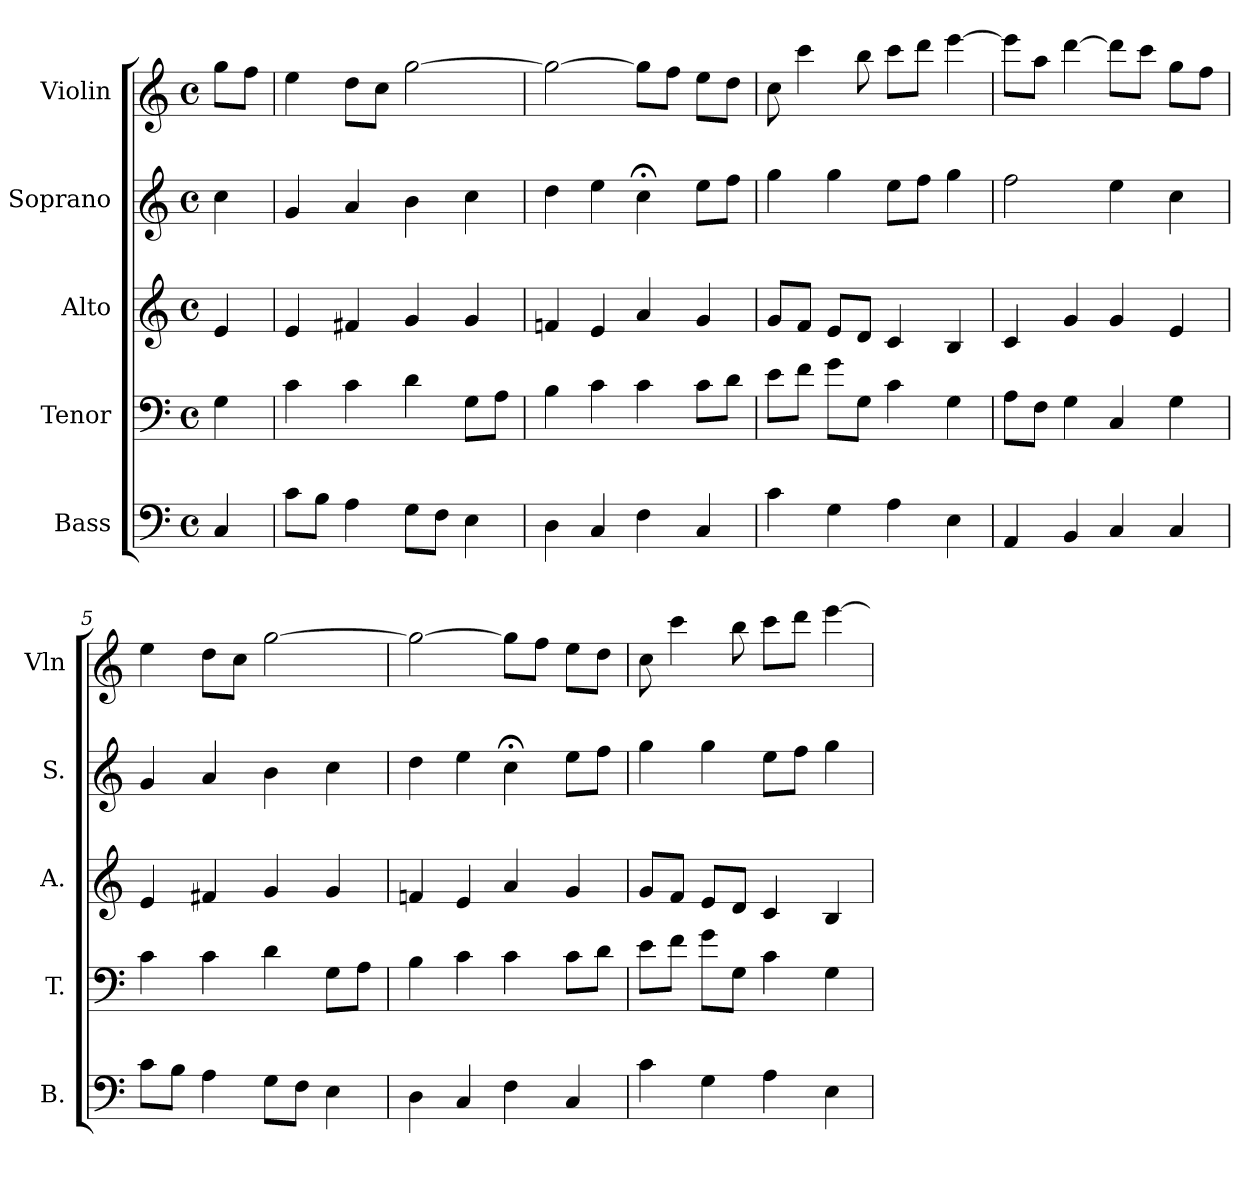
**kern	**kern	**kern	**kern	**kern
*part5	*part4	*part3	*part2	*part1
*staff5	*staff4	*staff3	*staff2	*staff1
*I"Bass	*I"Tenor	*I"Alto	*I"Soprano	*I"Violin
*I'B.	*I'T.	*I'A.	*I'S.	*I'Vln
*clefF4	*clefF4	*clefG2	*clefG2	*clefG2
*k[]	*k[]	*k[]	*k[]	*k[]
*C:	*C:	*C:	*C:	*C:
*M4/4	*M4/4	*M4/4	*M4/4	*M4/4
*met(c)	*met(c)	*met(c)	*met(c)	*met(c)
=	=	=	=	=
4C/	4G\	4e/	4cc\	8gg\L
.	.	.	.	8ff\J
=1	=1	=1	=1	=1
8c\L	4c\	4e/	4g/	4ee\
8B\J	.	.	.	.
4A\	4c\	4f#X/	4a/	8dd\L
.	.	.	.	8cc\J
8G\L	4d\	4g/	4b\	[2gg\
8F\J	.	.	.	.
4E\	8G\L	4g/	4cc\	.
.	8A\J	.	.	.
=2	=2	=2	=2	=2
4D\	4B\	4fn/	4dd\	2gg\_
4C/	4c\	4e/	4ee\	.
4F\	4c\	4a/	4cc;<\	8gg\L]
.	.	.	.	8ff\J
4C/	8c\L	4g/	8ee\L	8ee\L
.	8d\J	.	8ff\J	8dd\J
=3	=3	=3	=3	=3
4c\	8e\L	8g/L	4gg\	8cc\
.	8f\J	8f/J	.	4ccc\
4G\	8g\L	8e/L	4gg\	.
.	8G\J	8d/J	.	8bb\
4A\	4c\	4c/	8ee\L	8ccc\L
.	.	.	8ff\J	8ddd\J
4E\	4G\	4B/	4gg\	[4eee\
=4	=4	=4	=4	=4
4AA/	8A\L	4c/	2ff\	8eee\L]
.	8F\J	.	.	8aa\J
4BB/	4G\	4g/	.	[4ddd\
4C/	4C/	4g/	4ee\	8ddd\L]
.	.	.	.	8ccc\J
4C/	4G\	4e/	4cc\	8gg\L
.	.	.	.	8ff\J
!!LO:LB:g=z
=5	=5	=5	=5	=5
8c\L	4c\	4e/	4g/	4ee\
8B\J	.	.	.	.
4A\	4c\	4f#X/	4a/	8dd\L
.	.	.	.	8cc\J
8G\L	4d\	4g/	4b\	[2gg\
8F\J	.	.	.	.
4E\	8G\L	4g/	4cc\	.
.	8A\J	.	.	.
=6	=6	=6	=6	=6
4D\	4B\	4fn/	4dd\	2gg\_
4C/	4c\	4e/	4ee\	.
4F\	4c\	4a/	4cc;<\	8gg\L]
.	.	.	.	8ff\J
4C/	8c\L	4g/	8ee\L	8ee\L
.	8d\J	.	8ff\J	8dd\J
=7	=7	=7	=7	=7
4c\	8e\L	8g/L	4gg\	8cc\
.	8f\J	8f/J	.	4ccc\
4G\	8g\L	8e/L	4gg\	.
.	8G\J	8d/J	.	8bb\
4A\	4c\	4c/	8ee\L	8ccc\L
.	.	.	8ff\J	8ddd\J
4E\	4G\	4B/	4gg\	[4eee\
=	=	=	=	=
*-	*-	*-	*-	*-
